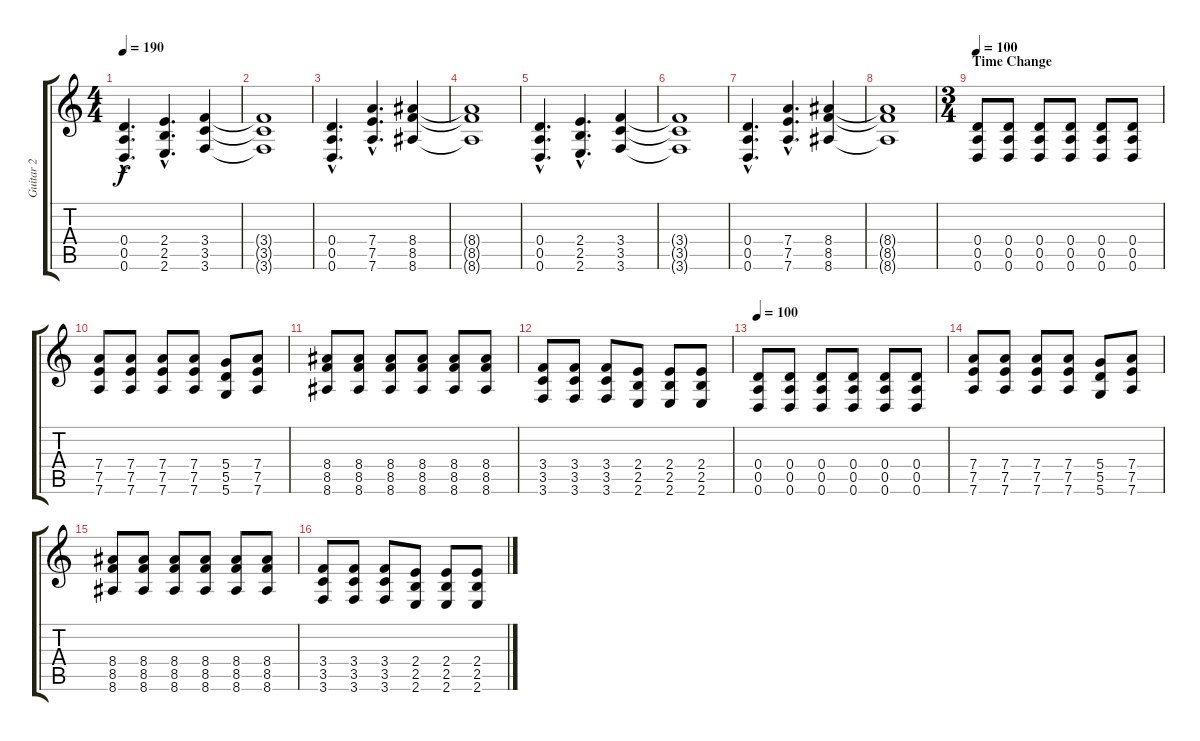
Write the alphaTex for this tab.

\track ("Guitar 2" "Guitar 2") {instrument overdrivenguitar}
\staff {score tabs}
\tuning (E4 B3 G3 D3 A2 D2) {hide}
\ts (4 4)
\tempo 190
\clef g2
\ks c
(0.4{hac} 0.5{hac} 0.6{hac}).4{d dy f} (2.4{hac} 2.5{hac} 2.6{hac}).4{d} (3.4 3.5 3.6).4 |
(3.4{t} 3.5{t} 3.6{t}).1 |
(0.4{hac} 0.5{hac} 0.6{hac}).4{d} (7.4{hac} 7.5{hac} 7.6{hac}).4{d} (8.4 8.5 8.6).4 |
(8.4{t} 8.5{t} 8.6{t}).1 |
(0.4{hac} 0.5{hac} 0.6{hac}).4{d} (2.4{hac} 2.5{hac} 2.6{hac}).4{d} (3.4 3.5 3.6).4 |
(3.4{t} 3.5{t} 3.6{t}).1 |
(0.4{hac} 0.5{hac} 0.6{hac}).4{d} (7.4{hac} 7.5{hac} 7.6{hac}).4{d} (8.4 8.5 8.6).4 |
(8.4{t} 8.5{t} 8.6{t}).1 |
\ts (3 4)
\section ("" "Time Change")
\tempo 100
(0.4 0.5 0.6).8 (0.4 0.5 0.6).8 (0.4 0.5 0.6).8 (0.4 0.5 0.6).8 (0.4 0.5 0.6).8 (0.4 0.5 0.6).8 |
(7.4 7.5 7.6).8 (7.4 7.5 7.6).8 (7.4 7.5 7.6).8 (7.4 7.5 7.6).8 (5.4 5.5 5.6).8 (7.4 7.5 7.6).8 |
(8.4 8.5 8.6).8 (8.4 8.5 8.6).8 (8.4 8.5 8.6).8 (8.4 8.5 8.6).8 (8.4 8.5 8.6).8 (8.4 8.5 8.6).8 |
(3.4 3.5 3.6).8 (3.4 3.5 3.6).8 (3.4 3.5 3.6).8 (2.4 2.5 2.6).8 (2.4 2.5 2.6).8 (2.4 2.5 2.6).8 |
\tempo 100
(0.4 0.5 0.6).8 (0.4 0.5 0.6).8 (0.4 0.5 0.6).8 (0.4 0.5 0.6).8 (0.4 0.5 0.6).8 (0.4 0.5 0.6).8 |
(7.4 7.5 7.6).8 (7.4 7.5 7.6).8 (7.4 7.5 7.6).8 (7.4 7.5 7.6).8 (5.4 5.5 5.6).8 (7.4 7.5 7.6).8 |
(8.4 8.5 8.6).8 (8.4 8.5 8.6).8 (8.4 8.5 8.6).8 (8.4 8.5 8.6).8 (8.4 8.5 8.6).8 (8.4 8.5 8.6).8 |
(3.4 3.5 3.6).8 (3.4 3.5 3.6).8 (3.4 3.5 3.6).8 (2.4 2.5 2.6).8 (2.4 2.5 2.6).8 (2.4 2.5 2.6).8
